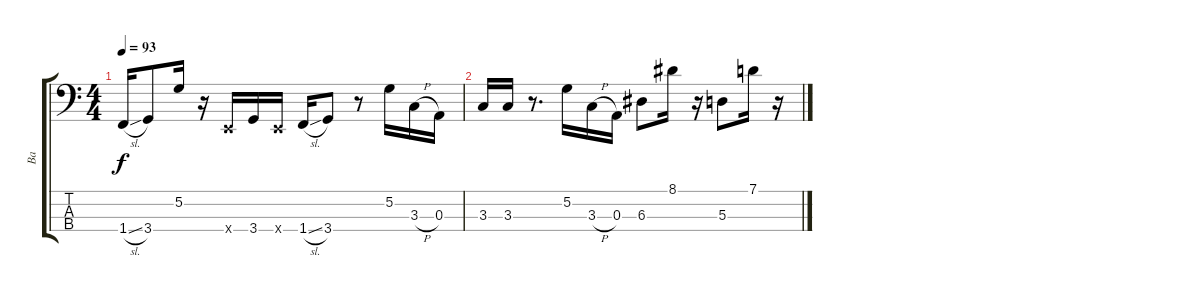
\track ("Ba" "Ba") {instrument electricbassfinger}
\staff {score tabs}
\tuning (G2 D2 A1 E1) {hide}
\ts (4 4)
\tempo 93
\clef f4
\ks c
1.4{sl}.16{dy f} 3.4.8 5.2.16 r.16 0.4{x}.16 3.4.16 0.4{x}.16 1.4{sl}.16 3.4.8 r.8 5.2.16 3.3{h}.16 0.3.16 |
3.3.16 3.3.16 r.8{d} 5.2.16 3.3{h}.16 0.3.16 6.3.8 8.1.16 r.16 5.3.8 7.1.16 r.16
